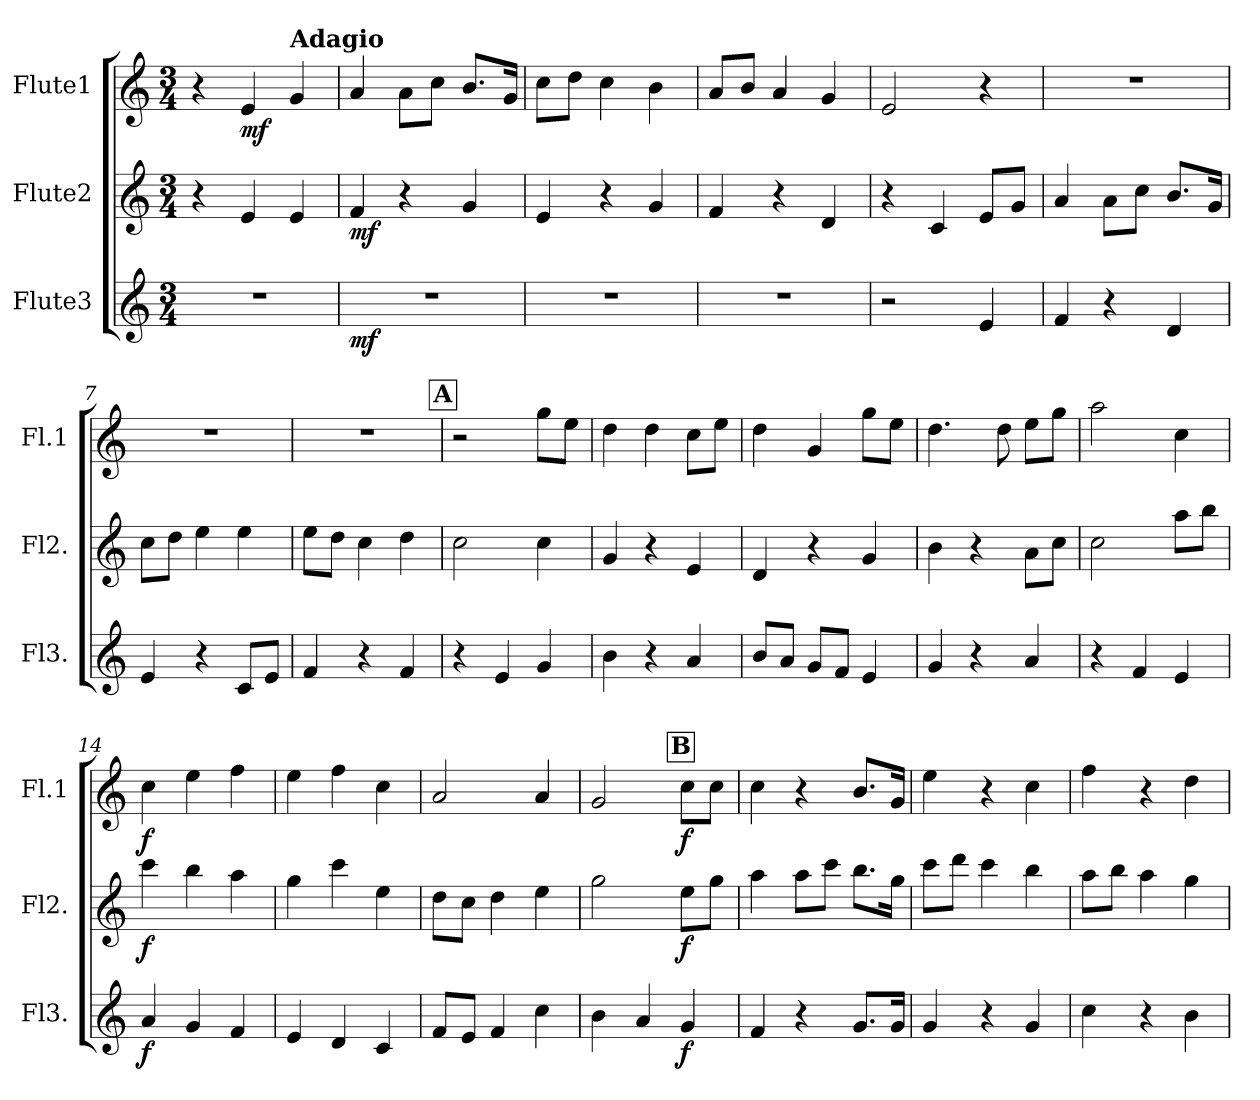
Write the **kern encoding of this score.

**kern	**dynam	**kern	**dynam	**kern	**dynam
*part3	*part3	*part2	*part2	*part1	*part1
*staff3	*staff3	*staff2	*staff2	*staff1	*staff1
*I"Flute3	*	*I"Flute2	*	*I"Flute1	*
*I'Fl3.	*	*I'Fl2.	*	*I'Fl.1	*
*clefG2	*	*clefG2	*	*clefG2	*
*k[]	*	*k[]	*	*k[]	*
*M3/4	*	*M3/4	*	*M3/4	*
=1	=1	=1	=1	=1	=1
2.r	.	4r	.	4r	.
!	!	!	!	!	!LO:DY:b
.	.	4e/	.	4ei/	mf
*	*	*	*	*MM72	*
!	!	!	!	!LO:TX:a:B:t=Adagio	!
.	.	4e/	.	4gi/	.
=2	=2	=2	=2	=2	=2
!	!LO:DY:b	!	!LO:DY:b	!	!
2.r	mf	4f/	mf	4ai/	.
.	.	4r	.	8a\L	.
.	.	.	.	8cc\J	.
.	.	4g/	.	8.b/L	.
.	.	.	.	16g/Jk	.
=3	=3	=3	=3	=3	=3
2.r	.	4e/	.	8cc\L	.
.	.	.	.	8dd\J	.
.	.	4r	.	4cc\	.
.	.	4g/	.	4b\	.
=4	=4	=4	=4	=4	=4
2.r	.	4f/	.	8a/L	.
.	.	.	.	8b/J	.
.	.	4r	.	4ai/	.
.	.	4d/	.	4gi/	.
=5	=5	=5	=5	=5	=5
2r	.	4r	.	2ei/	.
.	.	4c/	.	.	.
4e/	.	8ei/L	.	4r	.
.	.	8gi/J	.	.	.
=6	=6	=6	=6	=6	=6
4f/	.	4ai/	.	2.r	.
4r	.	8a\L	.	.	.
.	.	8cc\J	.	.	.
4d/	.	8.b/L	.	.	.
.	.	16g/Jk	.	.	.
=7	=7	=7	=7	=7	=7
4e/	.	8cc\L	.	2.r	.
.	.	8dd\J	.	.	.
4r	.	4ee\	.	.	.
8c/L	.	4ee\	.	.	.
8e/J	.	.	.	.	.
=8	=8	=8	=8	=8	=8
4f/	.	8ee\L	.	2.r	.
.	.	8dd\J	.	.	.
4r	.	4cc\	.	.	.
4f/	.	4dd\	.	.	.
!!LO:REH:place=s1:a:B:fs=13.5337:t=A
=9	=9	=9	=9	=9	=9
4r	.	2cc\	.	2r	.
4e/	.	.	.	.	.
4g/	.	4cc\	.	8gg\L	.
.	.	.	.	8ee\J	.
=10	=10	=10	=10	=10	=10
4b\	.	4g/	.	4dd\	.
4r	.	4r	.	4dd\	.
4a/	.	4e/	.	8cc\L	.
.	.	.	.	8ee\J	.
!!LO:LB:g=z
=11	=11	=11	=11	=11	=11
8b/L	.	4d/	.	4dd\	.
8a/J	.	.	.	.	.
8g/L	.	4r	.	4g/	.
8f/J	.	.	.	.	.
4e/	.	4g/	.	8gg\L	.
.	.	.	.	8ee\J	.
=12	=12	=12	=12	=12	=12
4g/	.	4b\	.	4.dd\	.
4r	.	4r	.	.	.
.	.	.	.	8dd\	.
4a/	.	8a\L	.	8eei\L	.
.	.	8cc\J	.	8ggi\J	.
=13	=13	=13	=13	=13	=13
4r	.	2cc\	.	2aai\	.
4f/	.	.	.	.	.
4e/	.	8aa\L	.	4cc\	.
.	.	8bb\J	.	.	.
=14	=14	=14	=14	=14	=14
!	!LO:DY:b	!	!LO:DY:b	!	!LO:DY:b
4a/	f	4ccc\	f	4cc\	f
4g/	.	4bb\	.	4ee\	.
4f/	.	4aa\	.	4ff\	.
=15	=15	=15	=15	=15	=15
4e/	.	4gg\	.	4ee\	.
4d/	.	4ccc\	.	4ff\	.
4c/	.	4ee\	.	4cc\	.
=16	=16	=16	=16	=16	=16
8f/L	.	8dd\L	.	2a/	.
8e/J	.	8cc\J	.	.	.
4f/	.	4dd\	.	.	.
4cc\	.	4ee\	.	4a/	.
!!LO:REH:place=s1:a:B:fs=13.5337:t=B:qo=2
=17	=17	=17	=17	=17	=17
4b\	.	2gg\	.	2g/	.
4a/	.	.	.	.	.
!	!LO:DY:b	!	!LO:DY:b	!	!LO:DY:b
4g/	f	8eei\L	f	8cc\L	f
.	.	8ggi\J	.	8cc\J	.
=18	=18	=18	=18	=18	=18
4f/	.	4aai\	.	4cc\	.
4r	.	8aa\L	.	4r	.
.	.	8ccc\J	.	.	.
8.g/L	.	8.bb\L	.	8.b/L	.
16g/Jk	.	16gg\Jk	.	16g/Jk	.
=19	=19	=19	=19	=19	=19
4g/	.	8ccc\L	.	4ee\	.
.	.	8ddd\J	.	.	.
4r	.	4ccc\	.	4r	.
4g/	.	4bb\	.	4cc\	.
=20	=20	=20	=20	=20	=20
4cc\	.	8aa\L	.	4ff\	.
.	.	8bb\J	.	.	.
4r	.	4aai\	.	4r	.
4b\	.	4ggi\	.	4dd\	.
=	=	=	=	=	=
*-	*-	*-	*-	*-	*-
